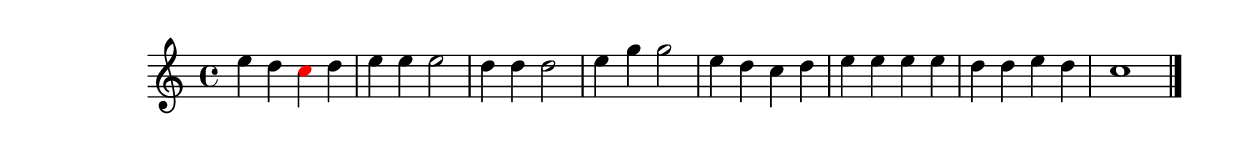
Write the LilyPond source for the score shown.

\version "2.18.2"
\language "english"

\header {
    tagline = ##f
}

\layout {}

\paper {}

\score {
    \new Score
    <<
        \new Staff
        {
            {   % measure
                \time 4/4
                \tweak color #black
                e''4
                \tweak color #black
                d''4
                \tweak color #red
                c''4
                d''4
            }   % measure
            {   % measure
                e''4
                e''4
                e''2
            }   % measure
            {   % measure
                d''4
                d''4
                d''2
            }   % measure
            {   % measure
                e''4
                g''4
                g''2
            }   % measure
            {   % measure
                e''4
                d''4
                c''4
                d''4
            }   % measure
            {   % measure
                e''4
                e''4
                e''4
                e''4
            }   % measure
            {   % measure
                d''4
                d''4
                e''4
                d''4
            }   % measure
            {   % measure
                c''1
                \bar "|." %! SCORE1
            }   % measure
        }
    >>
}